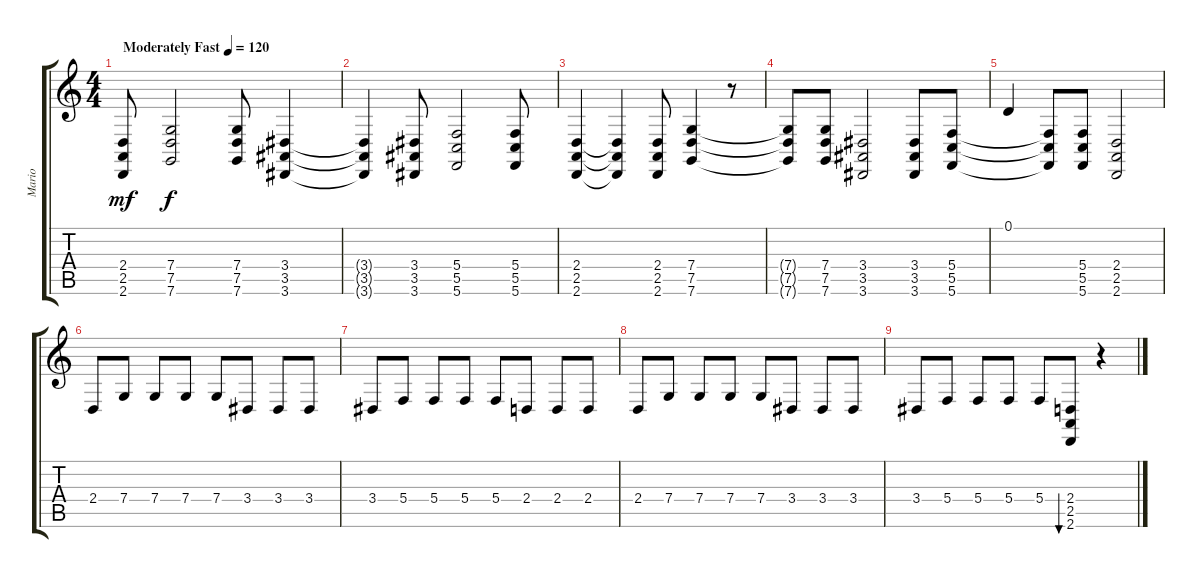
\track ("Mario" "Mario") {instrument acousticgrandpiano}
\staff {score tabs}
\tuning (D4 A3 F3 C3 G2 C2) {hide}
\ts (4 4)
\tempo (120 "Moderately Fast")
\clef g2
\ks c
(2.4 2.5 2.6).8{dy mf instrument acousticgrandpiano} (7.4 7.5 7.6).2{dy f} (7.4 7.5 7.6).8 (3.4 3.5 3.6).4 |
(3.4{t} 3.5{t} 3.6{t}).4 (3.4 3.5 3.6).8 (5.4 5.5 5.6).2 (5.4 5.5 5.6).8 |
(2.4 2.5 2.6).4 (2.4{t} 2.5{t} 2.6{t}).4 (2.4 2.5 2.6).8 (7.4 7.5 7.6).4 r.8 |
(7.4{t} 7.5{t} 7.6{t}).8 (7.4 7.5 7.6).8 (3.4 3.5 3.6).2 (3.4 3.5 3.6).8 (5.4 5.5 5.6).8 |
0.1.4 (5.4{t} 5.5{t} 5.6{t}).8 (5.4 5.5 5.6).8 (2.4 2.5 2.6).2 |
2.4.8 7.4.8 7.4.8 7.4.8 7.4.8 3.4.8 3.4.8 3.4.8 |
3.4.8 5.4.8 5.4.8 5.4.8 5.4.8 2.4.8 2.4.8 2.4.8 |
2.4.8 7.4.8 7.4.8 7.4.8 7.4.8 3.4.8 3.4.8 3.4.8 |
3.4.8 5.4.8 5.4.8 5.4.8 5.4.8 (2.4 2.5 2.6).8{bu 120} r.4
